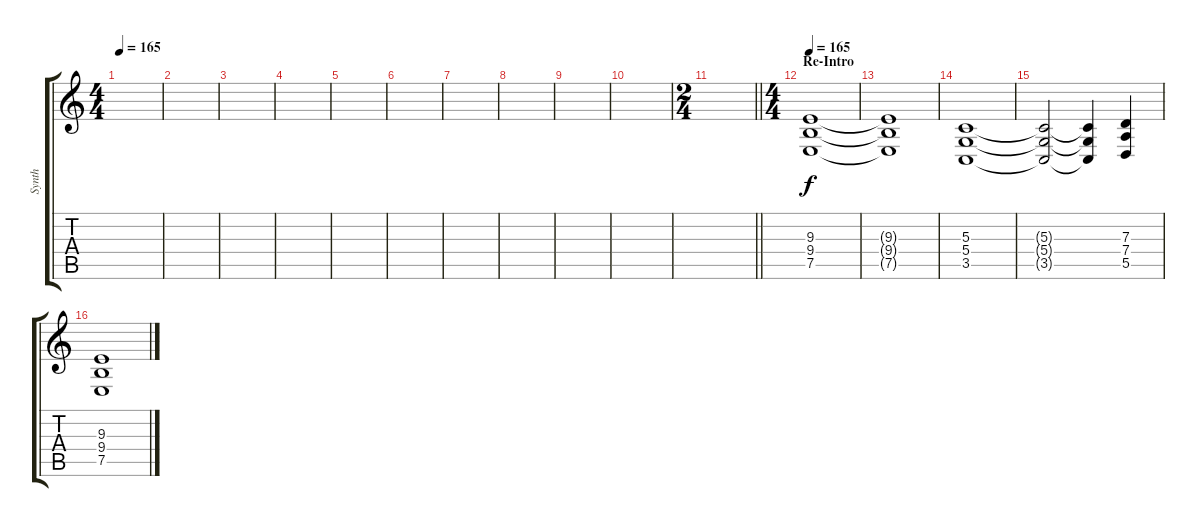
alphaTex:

\track ("Synth" "Synth") {instrument synthbrass1}
\staff {score tabs}
\tuning (E4 B3 G3 D3 A2 E2) {hide}
\ts (4 4)
\tempo 165
\clef g2
\ks c
|
|
|
|
|
|
|
|
|
|
\ts (2 4)
\barLineRight lightlight
|
\ts (4 4)
\section ("" "Re-Intro")
\tempo 165
(9.3 9.4 7.5).1 |
(9.3{t} 9.4{t} 7.5{t}).1 |
(5.3 5.4 3.5).1 |
(5.3{t} 5.4{t} 3.5{t}).2 (5.3{t} 5.4{t} 3.5{t}).4 (7.3 7.4 5.5).4 |
(9.3 9.4 7.5).1
